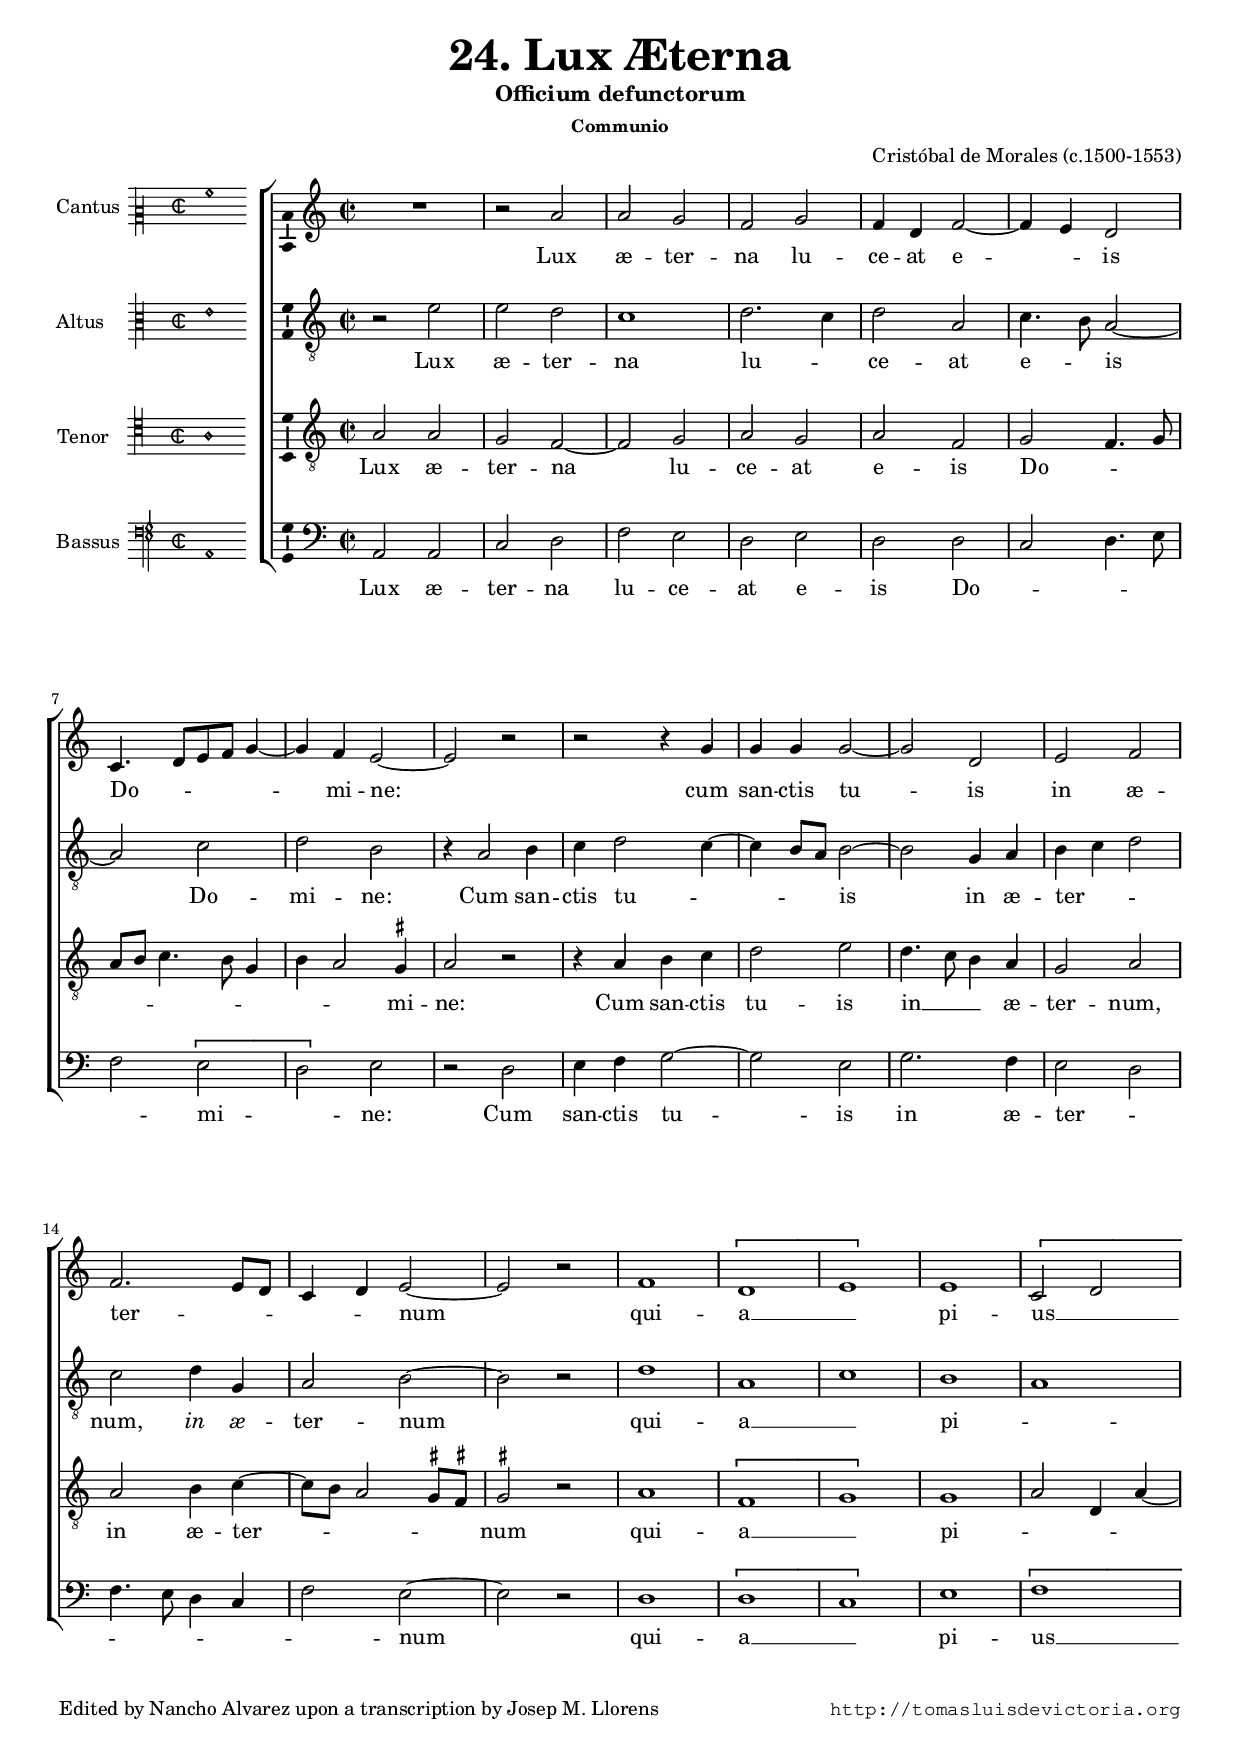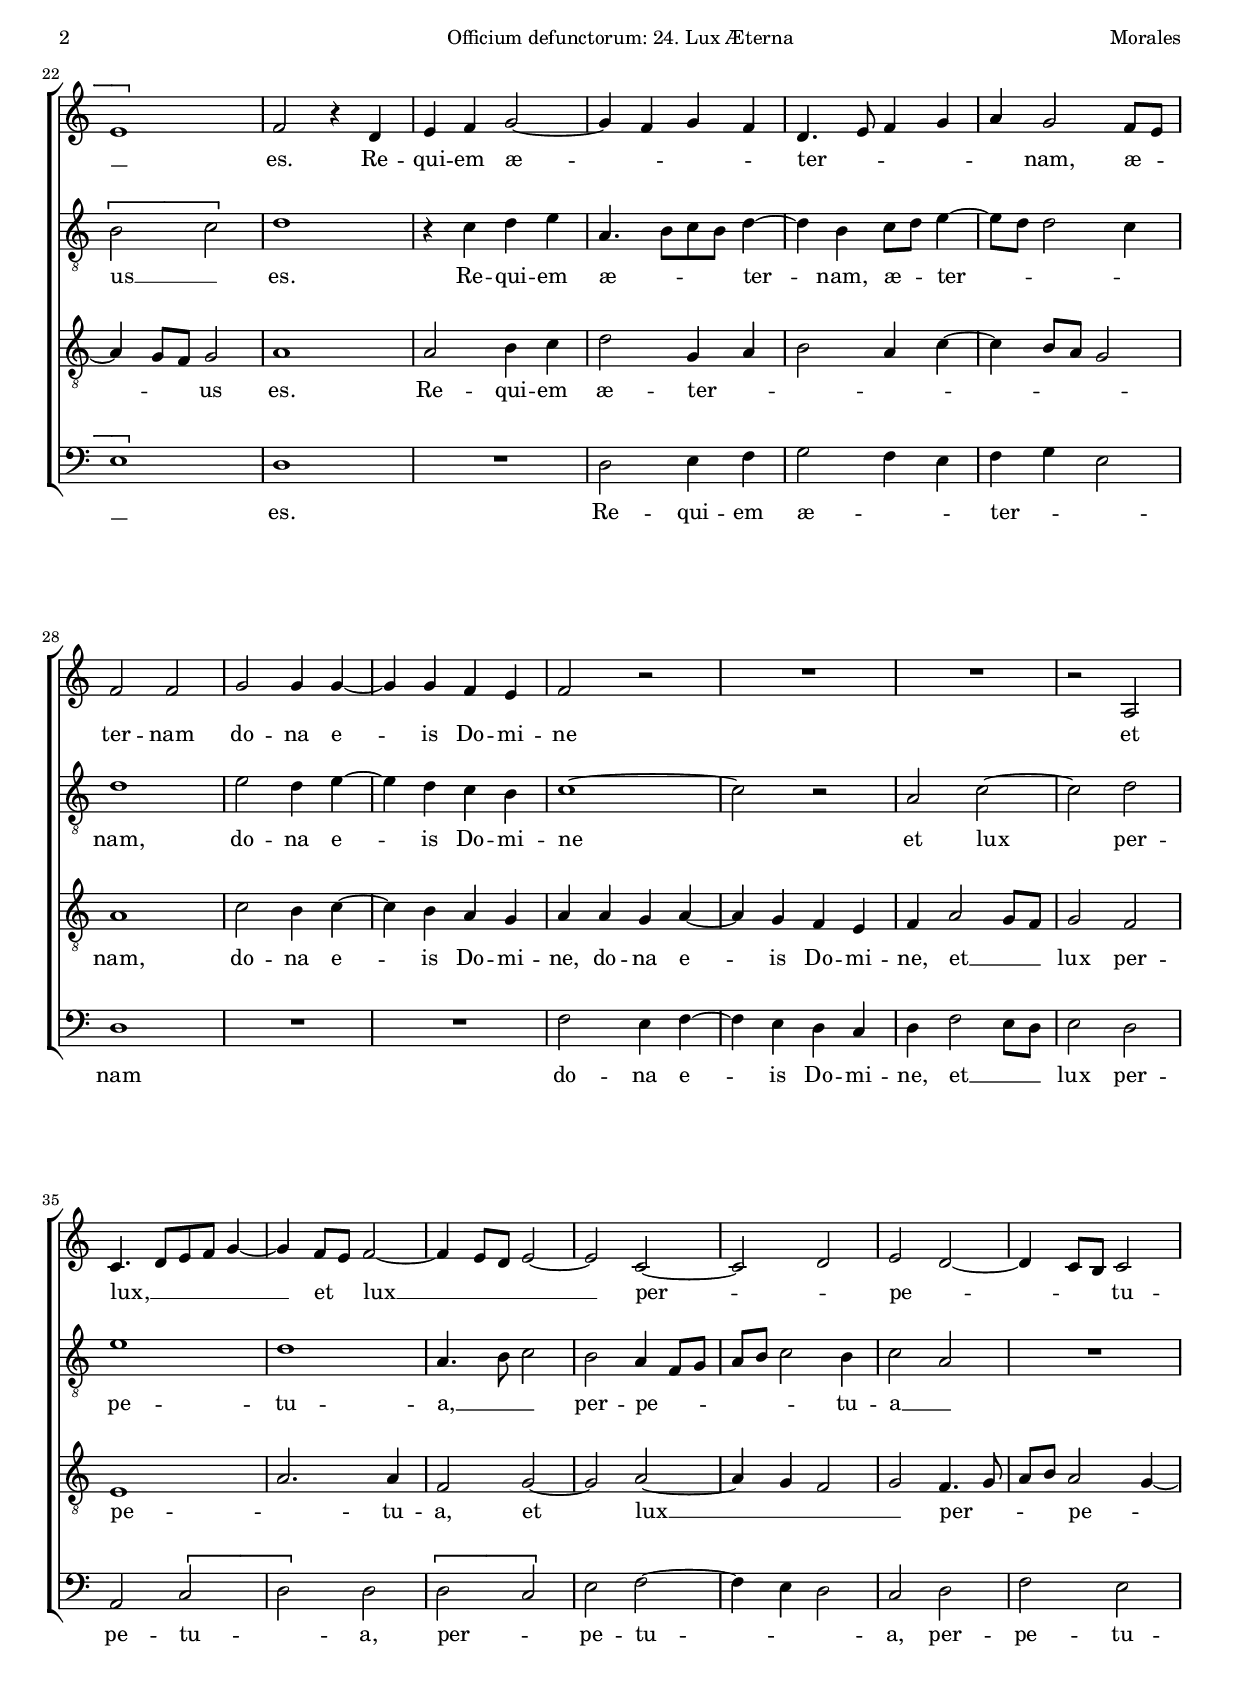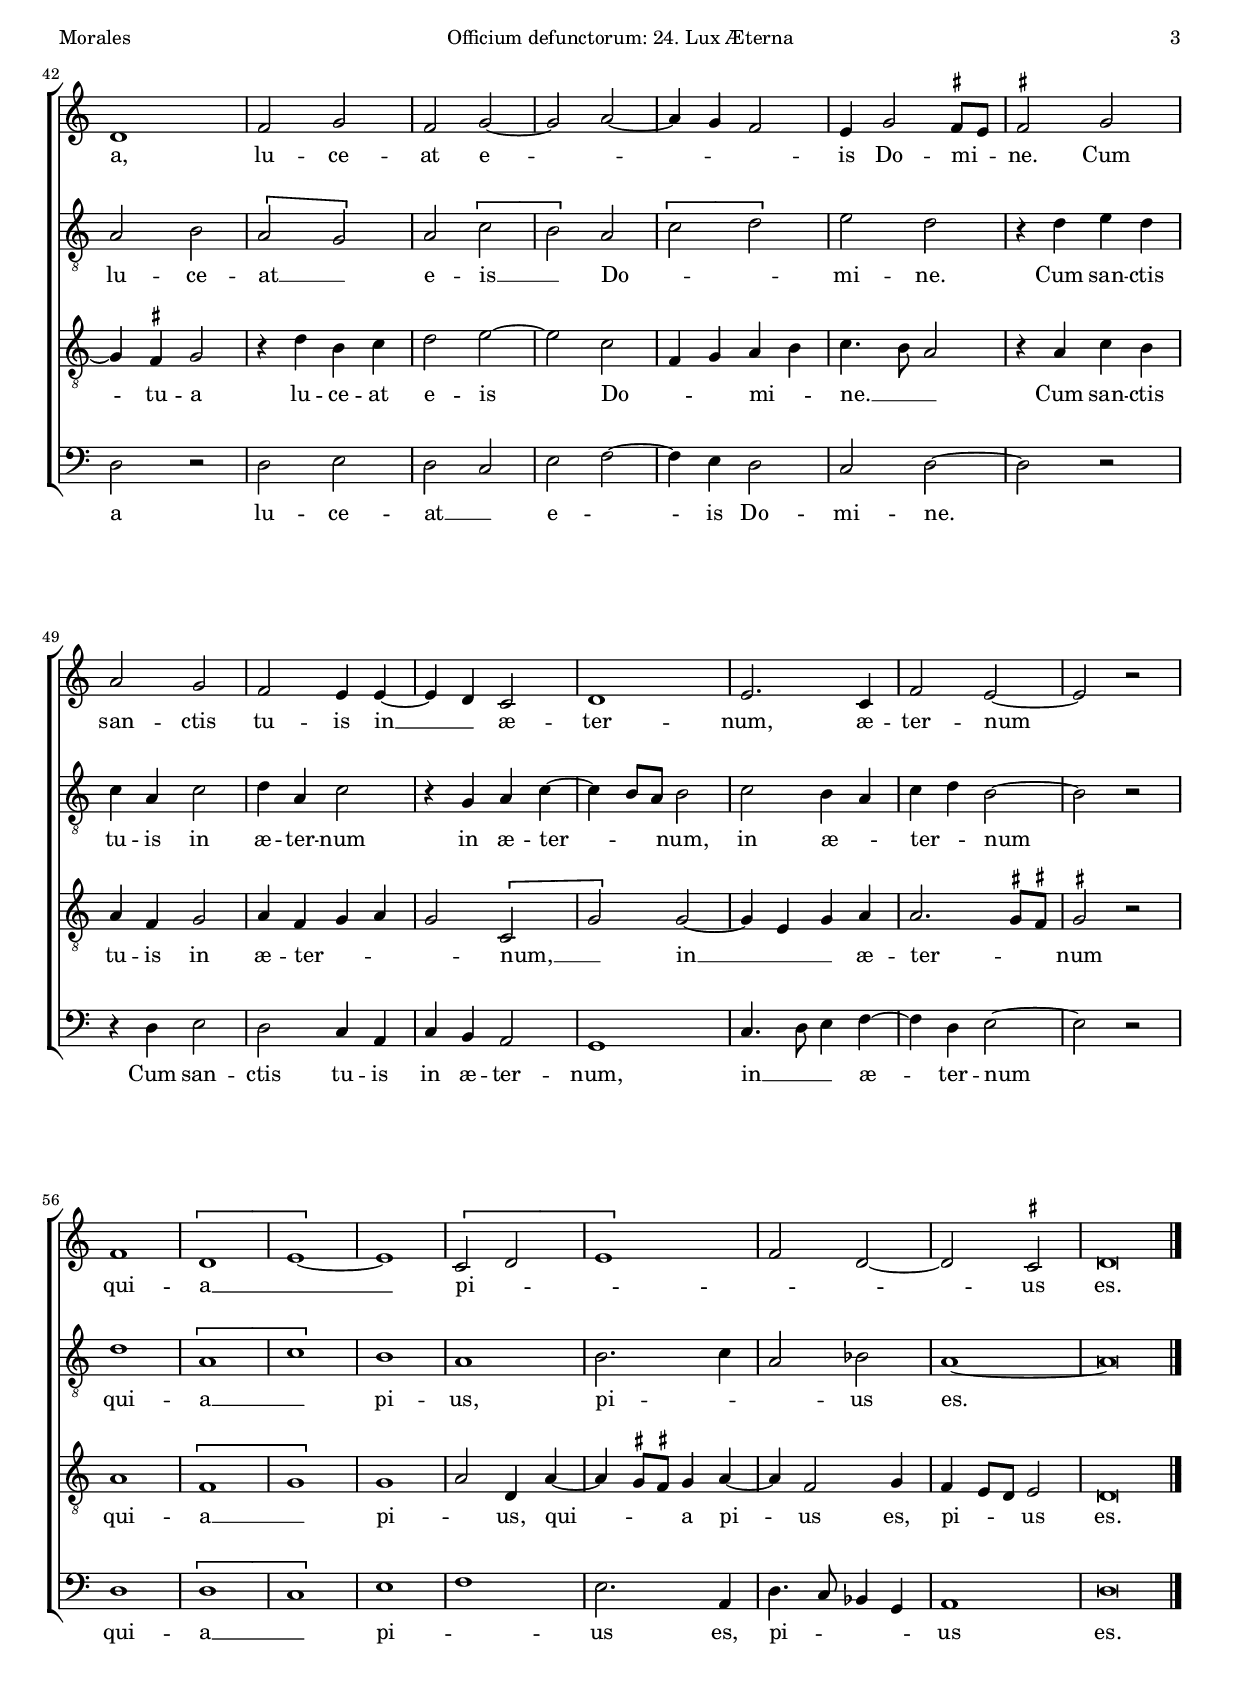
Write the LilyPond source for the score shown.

\version "2.22.0"

#(set-default-paper-size "a4")
#(set-global-staff-size 17.0)
#(ly:set-option 'point-and-click #f)
%mobile -s15.5 -i3.2

italicas=\override LyricText.font-shape = #'italic
rectas=\override LyricText.font-shape = #'upright
ss=\once \set suggestAccidentals = ##t
incipitwidth = 20
mtempo={\tempo 4 = 100}
mtempob={\tempo 4 = 50}
mt=#(define-music-function (offset) (number?) ; move lyric text
      #{ \once \override LyricText.X-offset = -$offset #})

htitle="Officium defunctorum: 24. Lux Æterna"
hcomposer="Morales"

\header {
	title=\markup{\fontsize #3 "24. Lux Æterna"}
	subtitle="Officium defunctorum"
	subsubtitle=\markup{"Communio" \vspace #1 }
	composer="Cristóbal de Morales (c.1500-1553)"
        pdfauthor=\composer
	%opus="(-)"
	%poet=\markup{}
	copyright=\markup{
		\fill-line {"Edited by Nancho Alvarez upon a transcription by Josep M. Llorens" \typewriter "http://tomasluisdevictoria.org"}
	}
%	tagline=""
}

global={\key c \major \time 2/2 \skip 1*64 \bar "|."
}


cantus=\relative c''{
	R1
	r2 a
	a g
	f g
	f4 d f2 ~
	f4 e d2
	c4. d8[ e f] g4 ~
	g f e2 ~
	e r
	r r4 g
	g g g2 ~
	g d
	e f
	f2. e8 d
	c4 d e2 ~
	e r
	f1
	\[d1
	e\]
	e
	\[c2 d
	e1\]
	f2 r4 d 
	e f g2 ~
	g4 f g f
	d4. e8 f4 g
	a4 g2 f8 e % CSIC a4 g2 \ss fis8 e
	f2 f % CSIC \ss fis2 fis
	g2 g4 g ~
	g g f e
	f2 r
	R1*2
	r2 a,
	c4. d8[ e f] g4 ~
	g f8 e f2 ~
	f4 e8 d e2 ~
	e c ~
	c d
	e d ~
	d4 c8 b c2
	d1
	f2 g
	f g ~
	g a ~
	a4 g f2
	e4 g2 \ss fis8 e
	\ss fis2 g
	a2 g
	f2 e4 e ~
	e d c2
	d1
	e2. c4
	f2 e ~
	e r
	f1
	\[d1
	e ~ \]
	e
	\[c2 d
	e1\]
	f2 d ~
	d \ss cis
	d\breve*1/2
}

altus=\relative c'{
	r2 e
	e d
	c1
	d2. c4
	d2 a
	c4. b8 a2 ~
	a c
	d b
	r4 a2 b4
	c4 d2 c4 ~
	c b8 a b2 ~
	b g4 a
	b c d2
	c d4 g,
	a2 b ~
	b r
	d1
	a
	c
	b
	a
	\[b2 c\] % CSIC \ss cis
	d1
	r4 c d e
	a,4. b8[ c b] d4 ~
	d4 b c8 d e4 ~
	e8 d d2 c4 % CSIC \ss cis4
	d1
	e2 d4 e ~
	e d c b
	c1 ~
	c2 r
	a2 c ~
	c d
	e1
	d
	a4. b8 c2
	b2 a4 f8 g
	a b c2 b4
	c2 a
	R1
	a2 b
	\[a2 g\]
	a \[c
	b\] a
	\[c2 d\]
	e d
	r4 d e d
	c4 a c2
	d4 a c2
	r4 g a c ~
	c b8 a b2
	c b4 a
	c d b2 ~
	b r
	d1
	\[a
	c\]
	b
	a
	b2. c4
	a2 bes
	a1 ~
	a\breve*1/2
}

tenor=\relative c'{
	a2 a
	g f ~
	f g
	a g
	a f
	g f4. g8
	a b c4. b8 g4 % CSIC \ss bes8
	b4 a2 \ss gis4 % CSIC \ss bes a2 \ss gis4
	a2 r
	r4 a b c
	d2 e
	d4. c8 b4 a
	g2 a
	a b4 c ~
	c8 b a2 \ss gis8 \ss fis
	\ss gis2 r
	a1
	\[f1
	g\]
	g
	a2 d,4 a' ~
	a g8 f g2 % CSIC \ss gis8 \ss fis
	a1
	a2 b4 c
	d2 g,4 a
	b2 a4 c ~
	c b8 a g2
	a1
	c2 b4 c ~
	c b a g
	a a g a ~
	a g f e
	f4 a2 g8 f
	g2 f
	e1
	a2. a4
	f2 g ~
	g a ~
	a4 g f2
	g f4. g8
	a b8 a2 g4 ~
	g4 \ss fis g2
	r4 d' b c
	d2 e ~
	e c
	f,4 g a b
	c4. b8 a2
	r4 a c b
	a f g2
	a4 f g a
	g2 \[c,2
	g'\] g ~
	g4 e g a
	a2. \ss gis8 \ss fis8 
	\ss gis2 r
	a1
	\[f1
	g\]
	g
	a2 d,4 a' ~
	a \ss gis8 \ss fis gis4 a ~
	a f2 g4
	f4 e8 d e2
	d\breve*1/2
}

bassus=\relative c{
	a2 a
	c d
	f e
	d e
	d d
	c2 d4. e8
	f2 \[e
	d\] e
	r2 d
	e4 f g2 ~
	g e
	g2. f4
	e2 d
	f4. e8 d4 c
	f2 e ~
	e r
	d1
	\[d1
	c\]
	e
	\[f1
	e\]
	d
	R1
	d2 e4 f
	g2 f4 e
	f g e2
	d1
	R1*2
	f2 e4 f ~
	f e d c
	d4 f2 e8 d
	e2 d
	a \[c
	d\] d
	\[d c\]
	e2 f ~
	f4 e d2
	c d
	f e d r
	d2 e
	d c
	e f ~
	f4 e d2
	c d ~
	d r
	r4 d e2
	d c4 a
	c b a2
	g1
	c4. d8 e4 f ~
	f d e2 ~
	e2 r
	d1
	\[d1
	c\]
	e
	f
	e2. a,4
	d4. c8 bes4 g
	a1
	d\breve*1/2
}

textocantus=\lyricmode{
Lux æ -- ter -- na lu -- ce -- at e -- _ is
Do -- _ _ _ _ mi -- ne:
cum san -- ctis tu -- is in æ -- ter -- _ _ _ _ num
qui -- a __ _ pi -- us __ _ _ es.
Re -- qui -- em æ -- _ _ _ ter -- _ _ _ _ nam,
æ -- _ ter -- nam
do -- na e -- is Do -- mi -- ne
et lux, __ _ _ _ _ et _ lux __ _ _ _ 
per -- _ pe -- _ _ _ tu -- a,
lu -- ce -- at e -- _ _ _ is Do -- mi -- _ ne.
Cum san -- ctis tu -- is in __ _ æ -- ter -- num,
æ -- ter -- num
qui -- a __ _ pi -- _ _ _ _ us es.
}

textoaltus=\lyricmode{
Lux æ -- ter -- na lu -- _ ce -- at e -- _ is
Do -- mi -- ne:
Cum san -- ctis tu -- _ _ _ is
in æ -- ter -- _ _ num,
\italicas in æ -- \rectas ter -- num % æ -- _ ter 
qui -- a __ _ pi -- _ us __ _ es.
Re -- qui -- em æ -- _ _ _ ter -- nam, 
æ -- _ ter -- _ _ _ nam,
do -- na e -- is Do -- mi -- ne
et lux per -- pe -- tu -- a, __ _ _ 
per -- pe -- _ _ _ _ _ tu -- a __ _ 
lu -- ce -- at __ _ e -- is __ _ Do -- _ _ mi -- ne.
Cum san -- ctis tu -- is in æ -- ter -- num
in æ -- ter -- _ _ num,
in æ -- _ ter -- _ num
qui -- a __ _ pi -- us,
pi -- _ _ us es.
}

textotenor=\lyricmode{
Lux æ -- ter -- na lu -- ce -- at e -- is
Do -- _ _ _ _ _ _ _ _ _ mi -- ne:
Cum san -- ctis tu -- is in __ _ _ æ -- ter -- num,
in æ -- ter -- _ _ _ _ num
qui -- a __ _ pi -- _ _ _ _ _ us es.
Re -- qui -- em æ -- ter -- _ _ _ _ _ _ _ nam,
do -- na e -- is Do -- mi -- ne,
do -- na e -- is Do -- mi -- ne,
et __ _ _ lux per -- pe -- _ tu -- a,
et lux __ _ _ _ per -- _ _ _ pe -- _ tu -- a
lu -- ce -- at e -- is Do -- _ _ mi -- _ ne. __ _ _ 
Cum san -- ctis tu -- is in æ -- ter -- _ _ _ num, __ _ 
in __ _ _ æ -- ter -- _ _ num
qui -- a __ _ pi -- _ us,
qui -- _ _ a pi -- us es,
pi -- _ _ us es.
}

textobassus=\lyricmode{
Lux æ -- ter -- na lu -- ce -- at e -- is
Do -- _ _ _ _ mi -- _ ne:
Cum san -- ctis tu -- is in æ -- ter -- _ _ _ _ _ _ num
qui -- a __ _ pi -- us __ _ es.
Re -- qui -- em æ -- _ _ ter -- _ _ nam
do -- na e -- is Do -- mi -- ne,
et __ _ _ lux per -- pe -- tu -- _ a,
per -- _ pe -- tu -- _ _ a,
per -- pe -- tu -- a
lu -- ce -- at __ _ e -- _ is Do -- mi -- ne.
Cum san -- ctis tu -- is in æ -- ter -- num,
in __ _ _ æ -- ter -- num
qui -- a __ _ pi -- _ us es,
pi -- _ _ _ us es.
}


incipitcantus=\markup{
	\score{
		{ 
		\set Staff.instrumentName="Cantus "
		\override NoteHead.style = #'neomensural
		\override Staff.TimeSignature.style = #'neomensural
		\cadenzaOn 
		\clef "petrucci-c2"
		\key c \major
		\time 2/2
                a'1
		} 

	\layout { line-width=\incipitwidth indent = 0 }
	}
}

incipitaltus=\markup{
	\score{
		{ 
		\set Staff.instrumentName="Altus    "
		\override NoteHead.style = #'neomensural 
		\override Staff.TimeSignature.style = #'neomensural
		\cadenzaOn 
		\clef "petrucci-c3"
		\key c \major
		\time 2/2
                e'1
		} 
	\layout { line-width=\incipitwidth indent = 0 }
	}
}


incipittenor=\markup{
	\score{
		{ 
		\set Staff.instrumentName="Tenor   "
		\override NoteHead.style = #'neomensural 
		\override Staff.TimeSignature.style = #'neomensural
		\cadenzaOn 
		\clef "petrucci-c4"
		\key c \major
		\time 2/2
                a1
		} 
	\layout { line-width=\incipitwidth indent=0 }
	}
}

incipitbassus=\markup{
	\score{
		{ 
		\set Staff.instrumentName="Bassus "
		\override NoteHead.style = #'neomensural
		\override Staff.TimeSignature.style = #'neomensural
		\cadenzaOn 
		\clef "petrucci-f4"
		\key c \major
		\time 2/2
                a,1
		} 
	\layout { line-width=\incipitwidth indent = 0 }
	}
}

%\layout {
%       \context {\Voice
%               \remove Ligature_bracket_engraver
%               \consists Mensural_ligature_engraver
%       }
%       line-width=\incipitwidth
%       indent = 0
%}

\score {\transpose c' c'{
\new ChoirStaff<<

	\new Staff <<\global
	\new Voice="v1" {
		\set Staff.instrumentName=\incipitcantus
		\clef "treble"
		\cantus }
	\new Lyrics \lyricsto "v1" {\textocantus }
	>>

	\new Staff <<\global
	\new Voice="v2" {
		\set Staff.instrumentName=\incipitaltus
		\clef "G_8"
		\altus }
	\new Lyrics \lyricsto "v2" {\textoaltus }
	>>
	
	\new Staff <<\global
	\new Voice="v3" {
		\set Staff.instrumentName=\incipittenor
		\clef "G_8"
		\tenor }
	\new Lyrics \lyricsto "v3" {\textotenor }
	>>

	\new Staff <<\global
	\new Voice="v4" {
		\set Staff.instrumentName=\incipitbassus
		\clef "bass"
		\bassus }
	\new Lyrics \lyricsto "v4" {\textobassus }
	>>
	
>>

	} % transpose

\layout{ 
	\context {\Lyrics 
		\override VerticalAxisGroup.staff-affinity = #UP
		\override VerticalAxisGroup.nonstaff-relatedstaff-spacing =
			#'((basic-distance . 0) (minimum-distance . 0) (padding . 1))
		\override LyricText.font-size = #1.2
		\override LyricHyphen.minimum-distance = #0.5
	}
	\context {\Score 
		tempoHideNote = ##t
		\override BarNumber.padding = #2 
	}
	\context {\Voice 
		%melismaBusyProperties = #'()
		%autoBeaming = ##f
	}
	\context {\Staff 
                %\RemoveEmptyStaves
                %\override VerticalAxisGroup.remove-first = ##t
		\override VerticalAxisGroup.staff-staff-spacing =
			#'((basic-distance . 11) (minimum-distance . 0) (padding . 1))
		\consists Ambitus_engraver 
		\override LigatureBracket.padding = #1
	}
}

%\midi { \mtempo }

}


\paper{
	evenHeaderMarkup=\markup  \fill-line { \fromproperty #'page:page-number-string \htitle \hcomposer }
	oddHeaderMarkup= \markup  \fill-line { \on-the-fly #not-first-page \hcomposer \on-the-fly #not-first-page \htitle \on-the-fly #not-first-page \fromproperty #'page:page-number-string }
	%system-count=20
	%page-count = 3
	ragged-last-bottom = ##f
	indent=3.6\cm
	system-system-spacing =
	#'((basic-distance . 20) (minimum-distance . 0) (padding . 5))
	top-system-spacing = % header
	#'((basic-distance . 8) (minimum-distance . 0) (padding . 0))
	last-bottom-spacing = % footer
	#'((basic-distance . 12) (minimum-distance . 0) (padding . 0))
	markup-system-spacing.padding = #1.5
}
